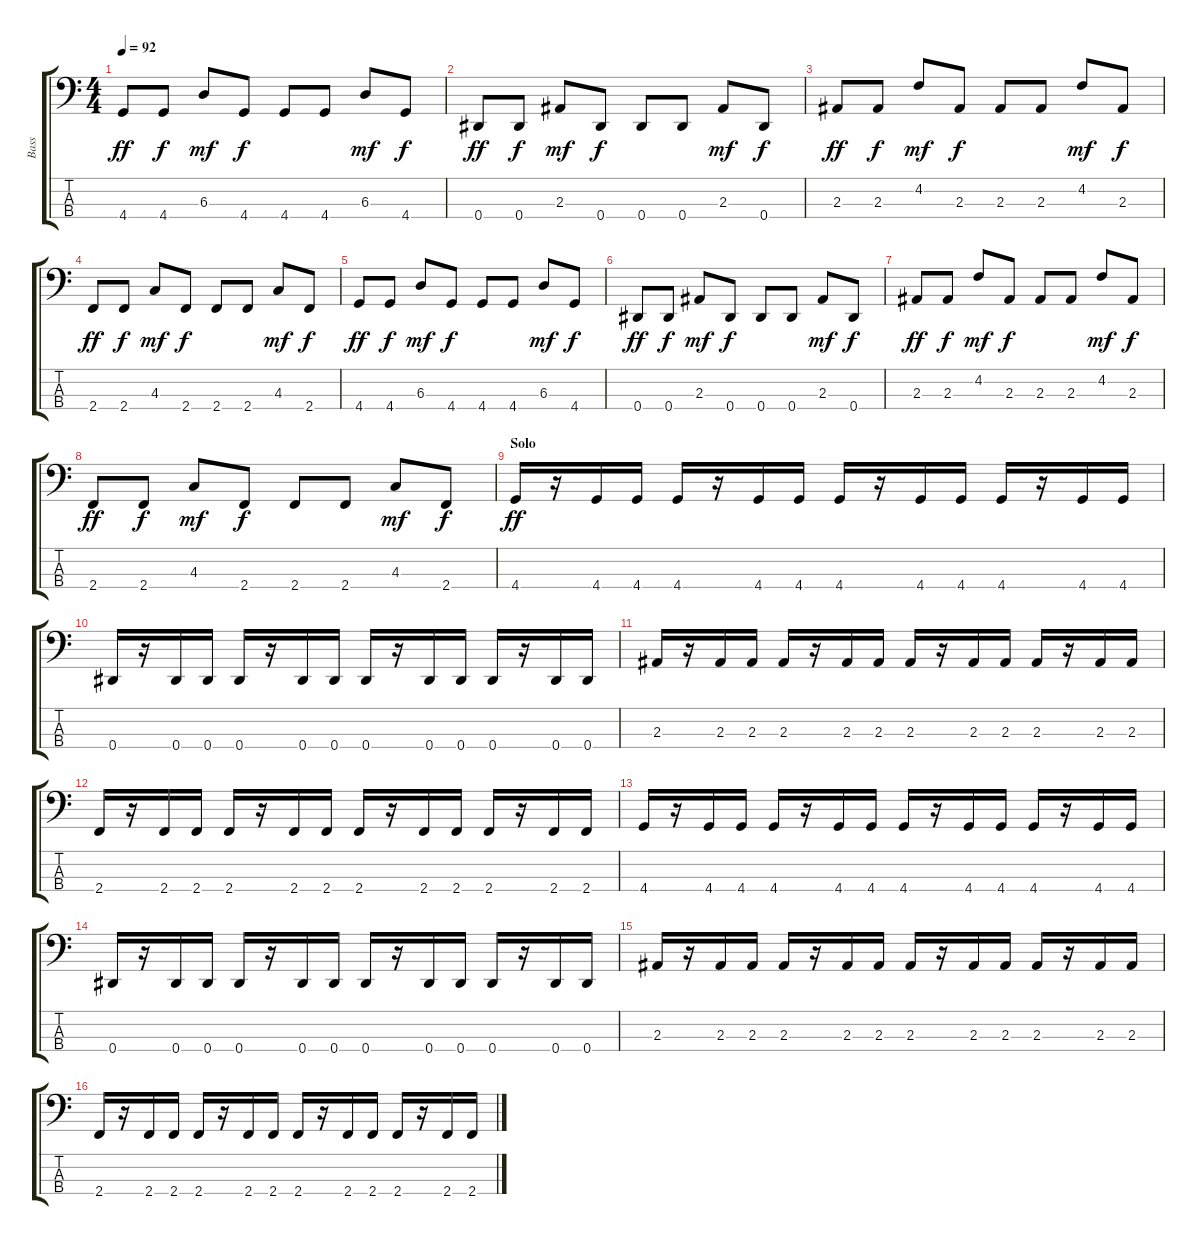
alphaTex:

\track ("Bass" "Bass") {instrument electricbassfinger}
\staff {score tabs}
\tuning (Gb2 Db2 Ab1 Eb1) {hide}
\ts (4 4)
\tempo 92
\clef f4
\ks c
4.4.8{dy ff} 4.4.8{dy f} 6.3.8{dy mf} 4.4.8{dy f} 4.4.8 4.4.8 6.3.8{dy mf} 4.4.8{dy f} |
0.4.8{dy ff} 0.4.8{dy f} 2.3.8{dy mf} 0.4.8{dy f} 0.4.8 0.4.8 2.3.8{dy mf} 0.4.8{dy f} |
2.3.8{dy ff} 2.3.8{dy f} 4.2.8{dy mf} 2.3.8{dy f} 2.3.8 2.3.8 4.2.8{dy mf} 2.3.8{dy f} |
2.4.8{dy ff} 2.4.8{dy f} 4.3.8{dy mf} 2.4.8{dy f} 2.4.8 2.4.8 4.3.8{dy mf} 2.4.8{dy f} |
4.4.8{dy ff} 4.4.8{dy f} 6.3.8{dy mf} 4.4.8{dy f} 4.4.8 4.4.8 6.3.8{dy mf} 4.4.8{dy f} |
0.4.8{dy ff} 0.4.8{dy f} 2.3.8{dy mf} 0.4.8{dy f} 0.4.8 0.4.8 2.3.8{dy mf} 0.4.8{dy f} |
2.3.8{dy ff} 2.3.8{dy f} 4.2.8{dy mf} 2.3.8{dy f} 2.3.8 2.3.8 4.2.8{dy mf} 2.3.8{dy f} |
2.4.8{dy ff} 2.4.8{dy f} 4.3.8{dy mf} 2.4.8{dy f} 2.4.8 2.4.8 4.3.8{dy mf} 2.4.8{dy f} |
\section ("" "Solo")
4.4.16{dy ff} r.16 4.4.16 4.4.16 4.4.16 r.16 4.4.16 4.4.16 4.4.16 r.16 4.4.16 4.4.16 4.4.16 r.16 4.4.16 4.4.16 |
0.4.16 r.16 0.4.16 0.4.16 0.4.16 r.16 0.4.16 0.4.16 0.4.16 r.16 0.4.16 0.4.16 0.4.16 r.16 0.4.16 0.4.16 |
2.3.16 r.16 2.3.16 2.3.16 2.3.16 r.16 2.3.16 2.3.16 2.3.16 r.16 2.3.16 2.3.16 2.3.16 r.16 2.3.16 2.3.16 |
2.4.16 r.16 2.4.16 2.4.16 2.4.16 r.16 2.4.16 2.4.16 2.4.16 r.16 2.4.16 2.4.16 2.4.16 r.16 2.4.16 2.4.16 |
4.4.16 r.16 4.4.16 4.4.16 4.4.16 r.16 4.4.16 4.4.16 4.4.16 r.16 4.4.16 4.4.16 4.4.16 r.16 4.4.16 4.4.16 |
0.4.16 r.16 0.4.16 0.4.16 0.4.16 r.16 0.4.16 0.4.16 0.4.16 r.16 0.4.16 0.4.16 0.4.16 r.16 0.4.16 0.4.16 |
2.3.16 r.16 2.3.16 2.3.16 2.3.16 r.16 2.3.16 2.3.16 2.3.16 r.16 2.3.16 2.3.16 2.3.16 r.16 2.3.16 2.3.16 |
2.4.16 r.16 2.4.16 2.4.16 2.4.16 r.16 2.4.16 2.4.16 2.4.16 r.16 2.4.16 2.4.16 2.4.16 r.16 2.4.16 2.4.16
